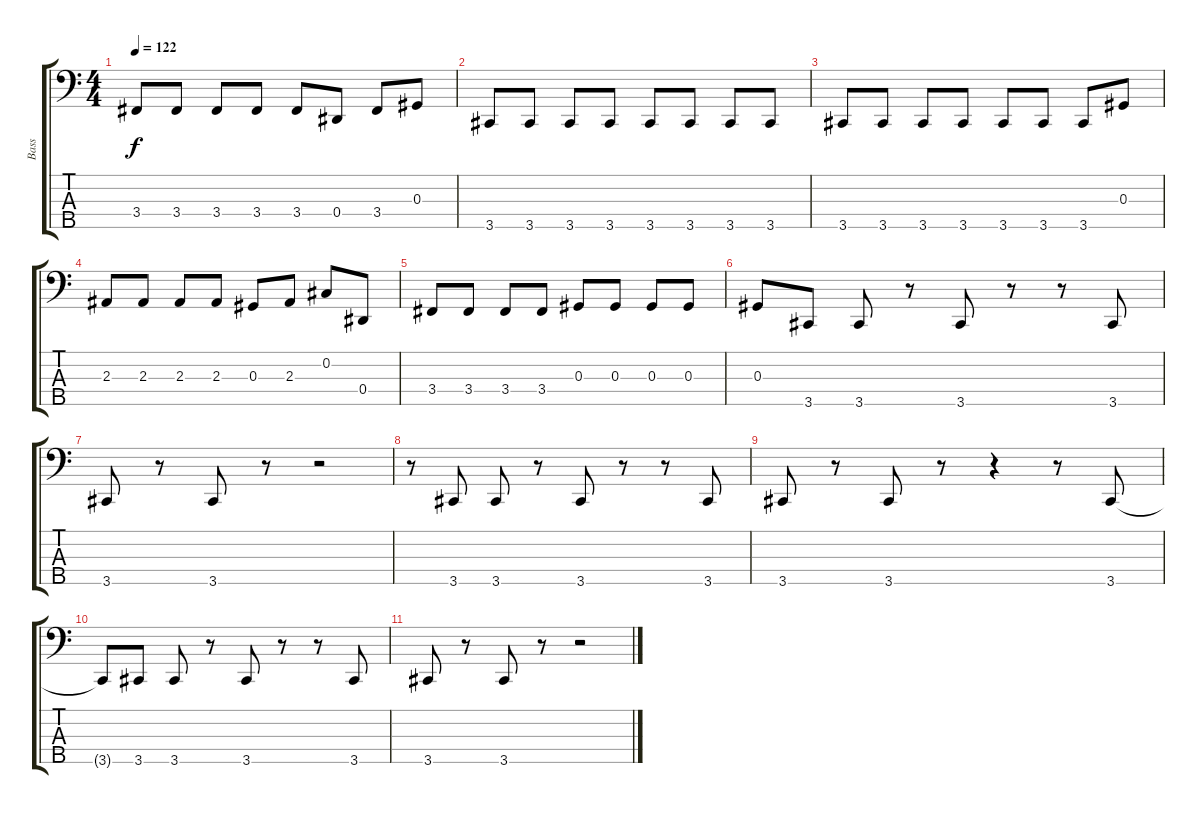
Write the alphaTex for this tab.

\track ("Bass" "Bass") {instrument electricbassfinger}
\staff {score tabs}
\tuning (Gb2 Db2 Ab1 Eb1 Bb0) {hide}
\ts (4 4)
\tempo 122
\clef f4
\ks c
3.4.8{dy f} 3.4.8 3.4.8 3.4.8 3.4.8 0.4.8 3.4.8 0.3.8 |
3.5.8 3.5.8 3.5.8 3.5.8 3.5.8 3.5.8 3.5.8 3.5.8 |
3.5.8 3.5.8 3.5.8 3.5.8 3.5.8 3.5.8 3.5.8 0.3.8 |
2.3.8 2.3.8 2.3.8 2.3.8 0.3.8 2.3.8 0.2.8 0.4.8 |
3.4.8 3.4.8 3.4.8 3.4.8 0.3.8 0.3.8 0.3.8 0.3.8 |
0.3.8 3.5.8 3.5.8 r.8 3.5.8 r.8 r.8 3.5.8 |
3.5.8 r.8 3.5.8 r.8 r.2 |
r.8 3.5.8 3.5.8 r.8 3.5.8 r.8 r.8 3.5.8 |
3.5.8 r.8 3.5.8 r.8 r.4 r.8 3.5.8 |
3.5{t}.8 3.5.8 3.5.8 r.8 3.5.8 r.8 r.8 3.5.8 |
3.5.8 r.8 3.5.8 r.8 r.2
